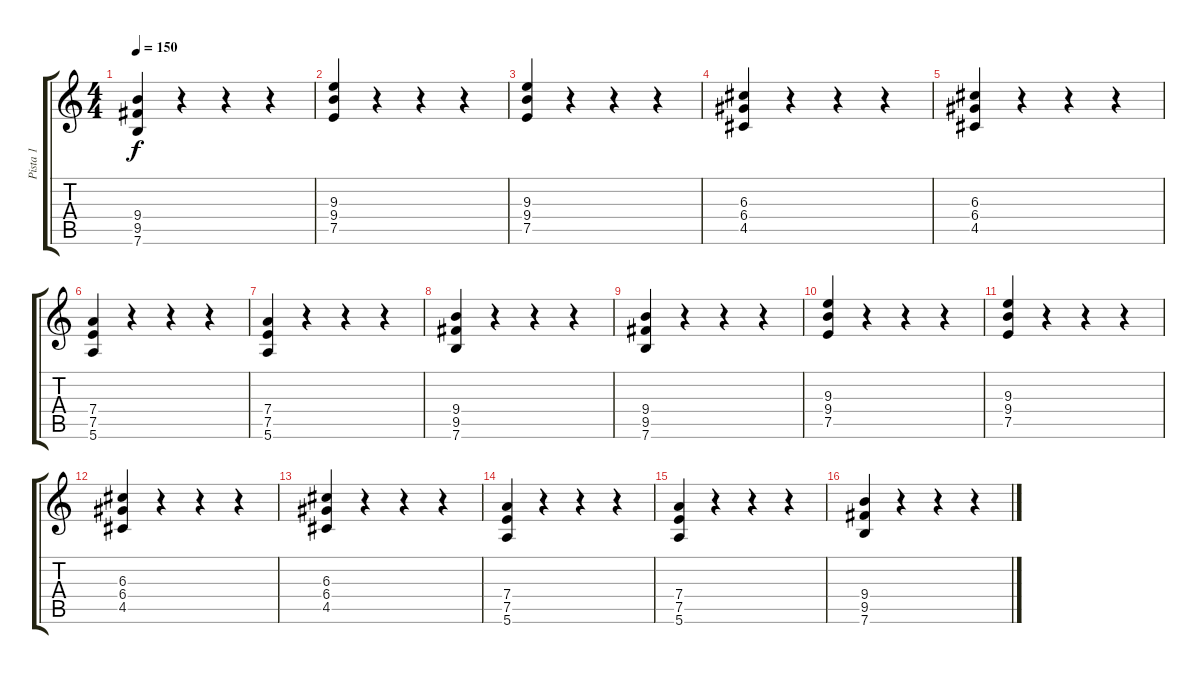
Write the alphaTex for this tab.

\track ("Pista 1" "Pista 1") {instrument overdrivenguitar}
\staff {score tabs}
\tuning (E4 B3 G3 D3 A2 E2) {hide}
\ts (4 4)
\tempo 150
\clef g2
\ks c
(9.4 9.5 7.6).4{dy f} r.4 r.4 r.4 |
(9.3 9.4 7.5).4 r.4 r.4 r.4 |
(9.3 9.4 7.5).4 r.4 r.4 r.4 |
(6.3 6.4 4.5).4 r.4 r.4 r.4 |
(6.3 6.4 4.5).4 r.4 r.4 r.4 |
(7.4 7.5 5.6).4 r.4 r.4 r.4 |
(7.4 7.5 5.6).4 r.4 r.4 r.4 |
(9.4 9.5 7.6).4 r.4 r.4 r.4 |
(9.4 9.5 7.6).4 r.4 r.4 r.4 |
(9.3 9.4 7.5).4 r.4 r.4 r.4 |
(9.3 9.4 7.5).4 r.4 r.4 r.4 |
(6.3 6.4 4.5).4 r.4 r.4 r.4 |
(6.3 6.4 4.5).4 r.4 r.4 r.4 |
(7.4 7.5 5.6).4 r.4 r.4 r.4 |
(7.4 7.5 5.6).4 r.4 r.4 r.4 |
(9.4 9.5 7.6).4 r.4 r.4 r.4
